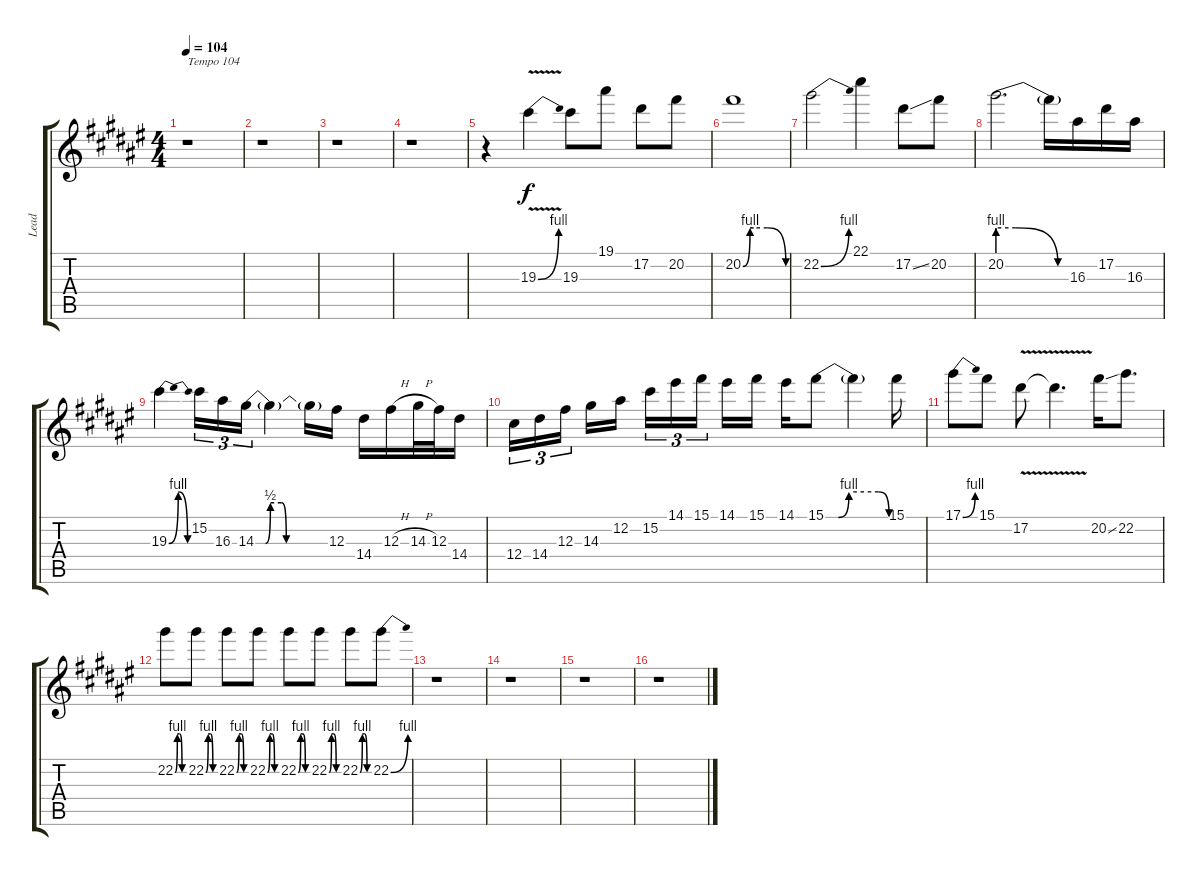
\track ("Lead" "Lead") {instrument overdrivenguitar}
\staff {score tabs}
\tuning (Eb4 Bb3 Gb3 Db3 Ab2 Eb2) {hide}
\ts (4 4)
\tempo 104
\clef g2
\ks f#
r.1{txt "Tempo 104" dy f} |
r.1 |
r.1 |
r.1 |
r.4 19.3{be (bend 0 0 60 4) v}.4{volume 16} 19.3.8 19.1.8 17.2.8 20.2.8 |
20.2{be (custom 0 0 10 4 15 4 34 4 60 0)}.1 |
22.2{be (bend 0 0 60 4)}.2 22.1.4 17.2{ss}.8 20.2.8 |
20.2{be (custom 0 4 15 4 50 0 60 0)}.2{d} 20.2{t}.16 16.3.16 17.2.16 16.3.16 |
19.3{be (bendrelease 0 0 15 4 45 4 60 0)}.4 15.2.16{tu (3 2)} 16.3.16{tu (3 2)} 14.3{be (custom 0 0 8 0 12 2 21 2 25 0 34 0 60 0)}.16{tu (3 2)} 14.3{t}.4 14.3{t}.16 12.3.16 14.4.16 12.3{h}.16 14.3{h}.32 12.3.32 14.4.16 |
12.4.16{tu (3 2)} 14.4.16{tu (3 2)} 12.3.16{tu (3 2) beam splitsecondary} 14.3.16 12.2.16 15.2.16{tu (3 2)} 14.1.16{tu (3 2)} 15.1.16{tu (3 2) beam splitsecondary} 14.1.16 15.1.16 14.1.16 15.1{be (custom 0 0 12 0 22 4 50 4 60 0)}.8 15.1{t}.4 15.1.16 |
17.1{be (bend 0 0 60 4)}.8 15.1.8 17.2{v}.8 17.2{t}.4{d} 20.2{ss}.16 22.2.8{d} |
22.2{be (custom 0 0 15 4 30 4 45 0 60 0)}.8 22.2{be (custom 0 0 15 4 30 4 45 0 60 0)}.8 22.2{be (custom 0 0 15 4 30 4 45 0 60 0)}.8 22.2{be (custom 0 0 15 4 30 4 45 0 60 0)}.8 22.2{be (custom 0 0 15 4 30 4 45 0 60 0)}.8 22.2{be (custom 0 0 15 4 30 4 45 0 60 0)}.8 22.2{be (custom 0 0 15 4 30 4 45 0 60 0)}.8 22.2{be (bend 0 0 60 4)}.8 |
r.1 |
r.1 |
r.1 |
r.1
